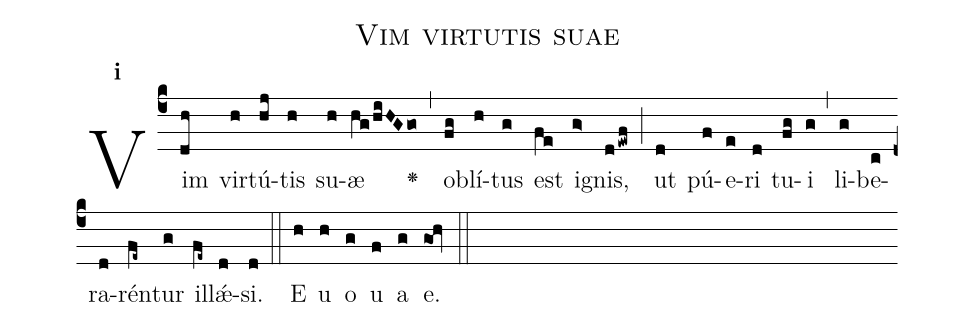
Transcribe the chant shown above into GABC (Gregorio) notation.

name:Vim virtutis suae;
office-part:Antiphona;
mode:1;
%%
initial-style: 1;
name: Vim virtutis suae
book: Antiphonae & Responsoria/Tomus II, p. 44;
occasion: Hebdomada III Quadragesimae Dominica;
office-part: Laudes Ant 2;
user-notes: ;
commentary: ;
annotation: 1a2;
centering-scheme: english;
fontsize: 12;
font: OFLSortsMillGoudy;
height: 11;
width: 4.5;
%%
(c4)Vim(dh) vir(h)tú(hj)tis(h) su(h)æ(hg/hiHGgo) <v>\greheightstar</v>(,) o(fg)blí(h)tus(g) est(fe) i(g>)gnis,(dewf) (;) ut(d) pú(f)e(e)ri(d) tu(fg)i(g) (,) li(g)be(c)ra(d)rén(fe~)tur(g) il(fe~)lǽ(d)si.(d) (::)
E(h) u(h) o(g) u(f) a(g) e.(goh) (::)
